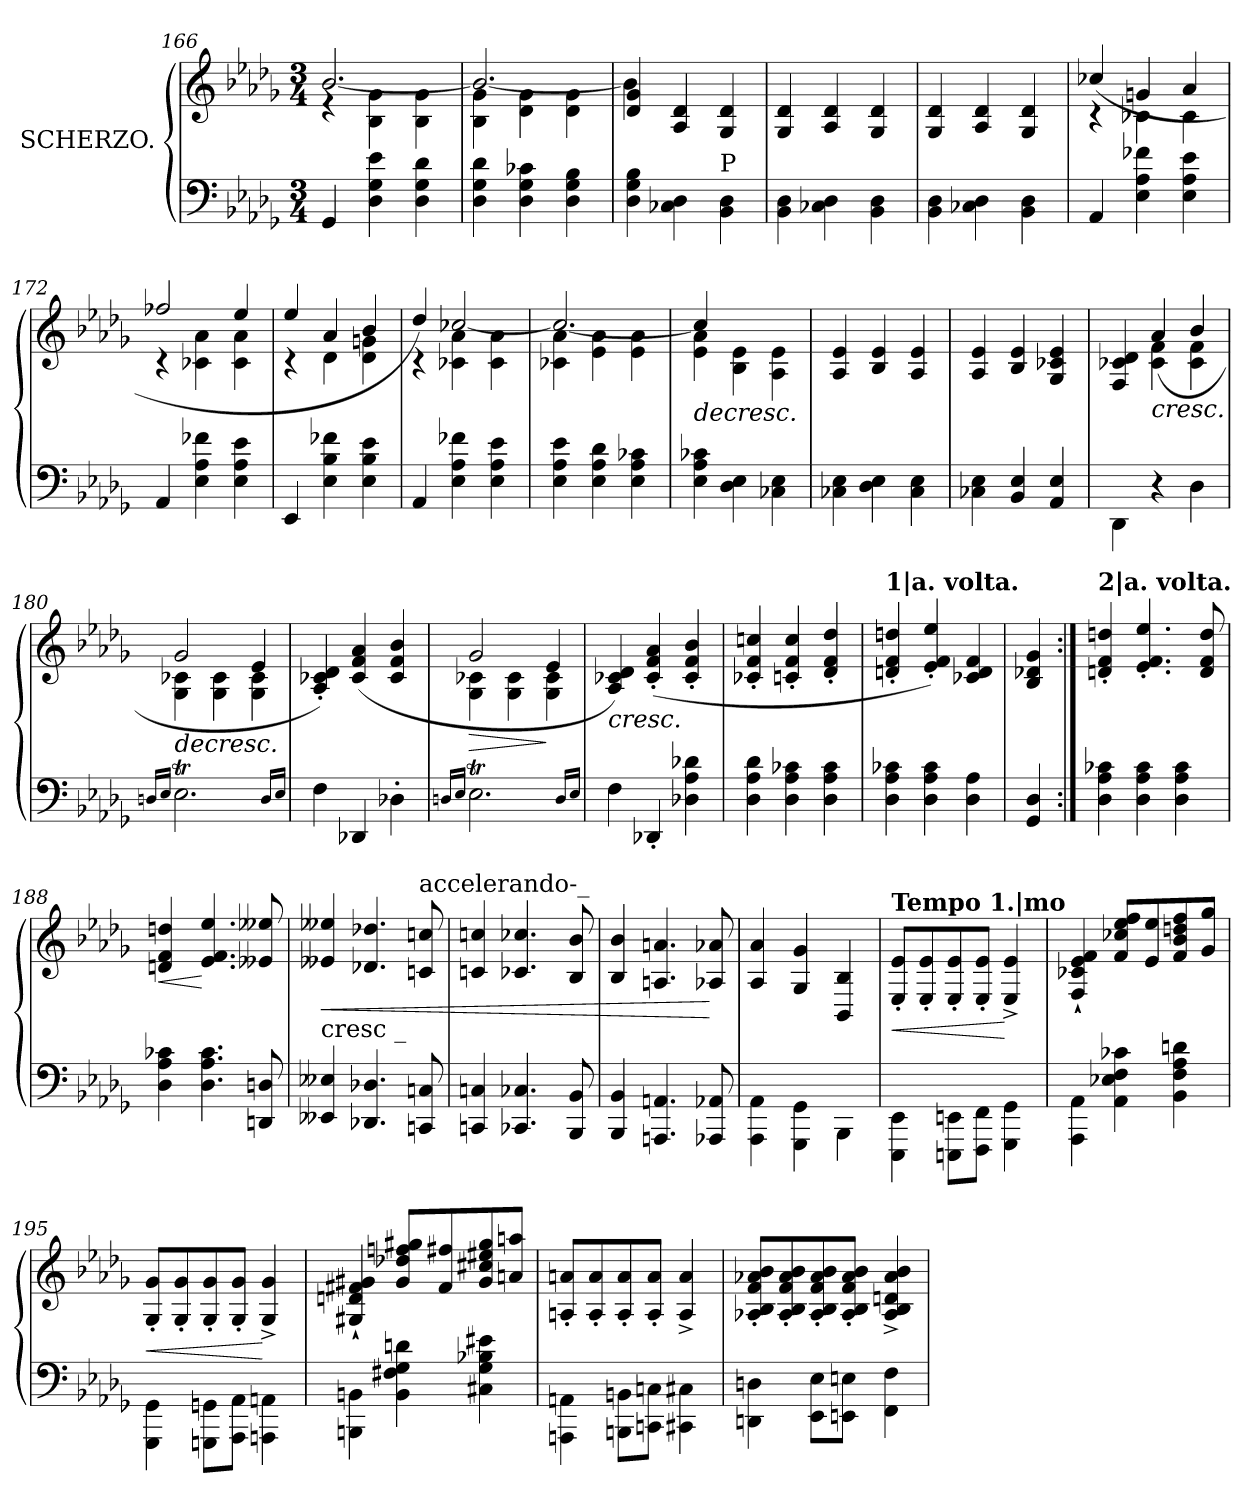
**kern	**kern	**dynam
*part1	*part1	*part1
*staff2	*staff1	*staff1/2
*I"SCHERZO.	*	*
*clefF4	*clefG2	*
*k[b-e-a-d-g-]	*k[b-e-a-d-g-]	*
*b-:	*b-:	*
*M3/4	*M3/4	*
=166	=166	=166
*	*^	*
*	*	*^	*
4GG-/	2.ryy	[2.b-/	4re	.
4D-\ 4G-\ 4e-\	.	.	4B-\ 4g-\	.
4D-\ 4G-\ 4d-\	.	.	4B-\ 4g-\	.
=167	=167	=167	=167	=167
4D-\ 4G-\ 4d-\	2.ryy	2.b-/_	4B-\ 4g-\	.
4D-\ 4G-\ 4c-X\	.	.	4d-\ 4g-\	.
4D-\ 4G-\ 4B-\	.	.	4d-\ 4g-\	.
=168	=168	=168	=168	=168
4D-\ 4G-\ 4B-\	2.ryy	4d-/ 4g-/	4b-\]	.
4C-X\ 4D-\	.	2ryy	4A-/ 4d-/	.
!LO:TX:a:t=P	!	!	!	!
4BB-\ 4D-\	.	.	4G-/ 4d-/	.
*	*	*v	*v	*
=169	=169	=169	=169
4BB-\ 4D-\	2.ryy	4G-/ 4d-/	.
4C-X\ 4D-\	.	4A-/ 4d-/	.
4BB-\ 4D-\	.	4G-/ 4d-/	.
=170	=170	=170	=170
4BB-\ 4D-\	2.ryy	4G-/ 4d-/	.
4C-X\ 4D-\	.	4A-/ 4d-/	.
4BB-\ 4D-\	.	4G-/ 4d-/	.
=171	=171	=171	=171
*	*	*^	*
4AA-/	2.ryy	(>4cc-X/	4rc	.
4E-\ 4A-\ 4f-X\	.	4gn/	4c-X\	.
4E-\ 4A-\ 4e-\	.	4a-/	4c-\	.
=172	=172	=172	=172	=172
4AA-/	2.ryy	2ff-X/	4rc	.
4E-\ 4A-\ 4f-X\	.	.	4c-X\ 4a-\	.
4E-\ 4A-\ 4e-\	.	4ee-/	4c-\ 4a-\	.
!!LO:LB:g=z	!!	!!
=173	=173	=173	=173	=173
4EE-/	2.ryy	4ee-/	4rc	.
4E-\ 4B-\ 4f-X\	.	4a-/	4d-\	.
4E-\ 4B-\ 4e-\	.	4b-/	4d-\ 4gn\	.
=174	=174	=174	=174	=174
4AA-/	2.ryy	4dd-/)	4rc	.
4E-\ 4A-\ 4f-X\	.	[2cc-X/	4c-X\ 4a-\	.
4E-\ 4A-\ 4e-\	.	.	4c-\ 4a-\	.
=175	=175	=175	=175	=175
4E-\ 4A-\ 4e-\	2.ryy	2.cc-/_	4c-X\ 4a-\	.
4E-\ 4A-\ 4d-\	.	.	4e-\ 4a-\	.
4E-\ 4A-\ 4c-X\	.	.	4e-\ 4a-\	.
=176	=176	=176	=176	=176
!	!	!	!	!LO:HP:b
4E-\ 4A-\ 4c-X\	2.ryy	4cc-/]	4e-\ 4a-\	>
4D-\ 4E-\	.	2ryy	4B-\ 4e-\	.
4C-X\ 4E-\	.	.	4A-\ 4e-\	.
*	*	*v	*v	*
=177	=177	=177	=177
4C-X\ 4E-\	2.ryy	4A-/ 4e-/	.
4D-\ 4E-\	.	4B-/ 4e-/	.
4C-\ 4E-\	.	4A-/ 4e-/	.
=178	=178	=178	=178
4C-X\ 4E-\	2.ryy	4A-/ 4e-/	.
4BB-/ 4E-/	.	4B-/ 4e-/	.
4AA-/ 4E-/	.	4G-/ 4c-X/ 4e-/	.
=179	=179	=179	=179
*	*	*^	*
4DD-\	2.ryy	4F/ 4c-X/ 4d-/	4ryy	.
!	!	!	!	!LO:HP:b
4r	.	(>4a-/	4c-\ 4f\	<
4D-\	.	4b-/	4c-\ 4f\	]
=180	=180	=180	=180	=180
16qDn/LL	.	.	.	.
16qE-/JJ	.	.	.	.
!	!	!	!	!LO:HP:b
2.E-T\	2.ryy	2g-/	4G-\ 4c-X\	>
.	.	.	4G-\ 4c-\	.
.	.	4e-/	4G-\ 4c-\	[
16qD/LL	.	.	.	.
16qE-/JJ	.	.	.	.
!!LO:LB:g=z	!!	!!
=181	=181	=181	=181	=181
4F\	2.ryy	4A-/' 4c-X/' 4d-/')	2.ryy	.
4DD-X/	.	(>4c-/ 4f/ 4a-/	.	.
4D-X'\	.	4c-/ 4f/ 4b-/	.	.
=182	=182	=182	=182	=182
16qDn/LL	.	.	.	.
16qE-/JJ	.	.	.	.
!	!	!	!	!LO:HP:b
2.E-T\	2.ryy	2g-/	4G-\ 4c-X\	>
.	.	.	4G-\ 4c-\	.
.	.	4e-/	4G-\ 4c-\	]
*	*v	*v	*v	*
16qD/LL	.	.
16qE-/JJ	.	.
=183	=183	=183
!	!	!LO:HP:b
*	*^	*
4F\	2.ryy	4A-/ 4c-X/ 4d-/)	<
4DD-X'/	.	(>4c-/' 4f/' 4a-/'	.
4D-X\ 4A-\ 4d-X\	.	4c-/' 4f/' 4b-/'	.
=184	=184	=184	=184
4D-\ 4A-\ 4d-\	2.ryy	4c-X/' 4f/' 4ccn/'	.
4D-\ 4A-\ 4c-X\	.	4cn/' 4f/' 4cc/'	.
4D-\ 4A-\ 4c-\	.	4d-/' 4f/' 4dd-/'	.
=185	=185	=185	=185
!	!LO:TX:a:B:t=1|a. volta.	!	!
4D-\ 4A-\ 4c-X\	2.ryy	4dn/' 4f/' 4ddn/'	.
4D-\ 4A-\ 4c-\	.	4e-/' 4f/' 4ee-/')	]
4D-\ 4A-\	.	4c-X/ 4d/ 4f/	.
=186	=186	=186	=186
4GG-/ 4D-/	4ryy	4B-/ 4d-X/ 4g-/	.
=187:|!	=187:|!	=187:|!	=187:|!
!	!LO:TX:a:B:t=2|a. volta.	!	!
4D-\ 4A-\ 4c-X\	2.ryy	4dn/' 4f/' 4ddn/'	.
4D-\ 4A-\ 4c-\	.	4.e-/' 4.f/' 4.ee-/'	.
4D-\ 4A-\ 4c-\	.	.	.
.	.	8d/ 8f/ 8dd/	.
=188	=188	=188	=188
!	!	!	!LO:HP:b
4D-\ 4A-\ 4c-X\	2.ryy	4dn/ 4f/ 4ddn/	<
4.D-\ 4.A-\ 4.c-\	.	4.e-/ 4.f/ 4.ee-/	[
8DDn/ 8Dn/	.	8e--X/ 8ee--X/	.
!!LO:LB:g=z	!!
=189	=189	=189	=189
!	!LO:TX:b:t=cresc _	!	!
!	!	!	!LO:HP:b
4EE--X/ 4E--X/	2.ryy	4e--X/ 4ee--X/	<
4.DD-X/ 4.D-X/	.	4.d-X/ 4.dd-X/	.
!	!	!LO:TX:a:t=accelerando-_	!
8CCn/ 8Cn/	.	8cn/ 8ccn/	.
=190	=190	=190	=190
4CCn/ 4Cn/	2.ryy	4cn/ 4ccn/	.
4.CC-X/ 4.C-X/	.	4.c-X/ 4.cc-X/	.
8BBB-/ 8BB-/	.	8B-/ 8b-/	.
=191	=191	=191	=191
4BBB-/ 4BB-/	2.ryy	4B-/ 4b-/	.
4.AAAn/ 4.AAn/	.	4.An/ 4.an/	.
8AAA-X/ 8AA-X/	.	8A-X/ 8a-X/	[
=192	=192	=192	=192
4AAA-\ 4AA-\	2.ryy	4A-/ 4a-/	.
4GGG-\ 4GG-\	.	4G-/ 4g-/	.
4BBB-\	.	4BB-/ 4B-/	.
=193	=193	=193	=193
!	!LO:TX:a:B:t=Tempo 1.|mo	!	!
!	!	!	!LO:HP:b
4EEE-\ 4EE-\	2.ryy	8E-/' 8e-/'L	<
.	.	8E-/' 8e-/'	.
8EEEn\ 8EEn\L	.	8E-/' 8e-/'	.
8FFF\ 8FF\J	.	8E-/' 8e-/'J	.
4GGG-\ 4GG-\	.	4E-/^ 4e-/^	[
=194	=194	=194	=194
4AAA-\ 4AA-\	2.ryy	4F/` 4c-X/` 4e-/` 4f/`	.
4AA-\ 4E-X\ 4F\ 4c-X\	.	8f/ 8cc-X/ 8ee-/ 8ff/L	.
.	.	8e-/ 8ee-/	.
4BB-\ 4F\ 4A-\ 4dn\	.	8f/ 8b-/ 8ddn/ 8ff/	.
.	.	8g-/ 8gg-/J	.
!!LO:LB:g=z	!!
=195	=195	=195	=195
!	!	!	!LO:HP:b
4GGG-\ 4GG-\	2.ryy	8G-/' 8g-/'L	<
.	.	8G-/' 8g-/'	.
8GGGn\ 8GGn\L	.	8G-/' 8g-/'	.
8AAA-\ 8AA-\J	.	8G-/' 8g-/'J	.
4AAAn\ 4AAn\	.	4G-/^ 4g-/^	[
=196	=196	=196	=196
4BBBn\ 4BBn\	2.ryy	4G#X/` 4dn/` 4f#X/` 4g#X/`	.
4BB\ 4F#X\ 4G-\ 4dn\	.	8g#/ 8dd-X/ 8ffn/ 8gg#X/L	.
.	.	8f#/ 8ff#X/	.
4C#X\ 4G-\ 4B-X\ 4e#X\	.	8g#/ 8cc#X/ 8ee#X/ 8gg#/	.
.	.	8an/ 8aan/J	.
=197	=197	=197	=197
4AAAn\ 4AAn\	2.ryy	8An/' 8an/'L	.
.	.	8A/' 8a/'	.
8BBBn\ 8BBn\L	.	8A/' 8a/'	.
8CCn\ 8Cn\J	.	8A/' 8a/'J	.
4CC#X\ 4C#X\	.	4A/^ 4a/^	.
=198	=198	=198	=198
4DDn\ 4Dn\	2.ryy	8A-X/' 8B-/' 8f/' 8a-X/' 8b-/'L	.
.	.	8A-/' 8B-/' 8f/' 8a-/' 8b-/'	.
8EE-\ 8E-\L	.	8A-/' 8B-/' 8f/' 8a-/' 8b-/'	.
8EEn\ 8En\J	.	8A-/' 8B-/' 8f/' 8a-/' 8b-/'J	.
4FF\ 4F\	.	4A-/^ 4B-/^ 4dn/^ 4a-/^ 4b-/^	[
*	*v	*v	*
=	=	=
*-	*-	*-
